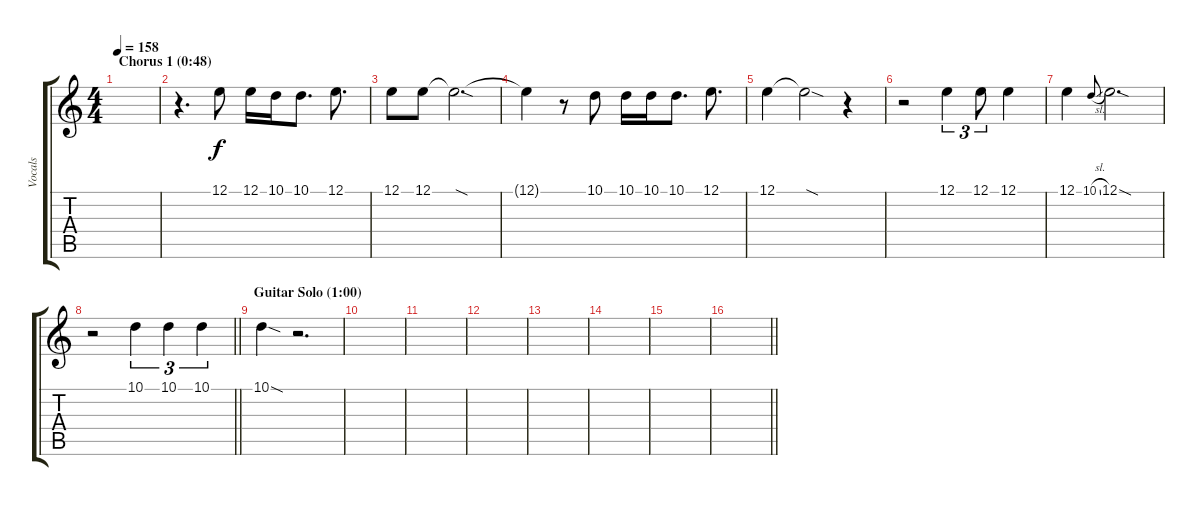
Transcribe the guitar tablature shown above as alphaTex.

\track ("Vocals" "Vocals") {instrument lead2sawtooth}
\staff {score tabs}
\tuning (E4 B3 G3 D3 A2 E2) {hide}
\ts (4 4)
\section ("" "Chorus 1 (0:48)")
\tempo 158
\clef g2
\ks c
|
r.4{d} 12.1.8 12.1.16 10.1.16 10.1.8{d} 12.1.8{d} |
12.1.8 12.1.8 12.1{sod t}.2{d} |
12.1{t}.4 r.8 10.1.8 10.1.16 10.1.16 10.1.8{d} 12.1.8{d} |
12.1.4 12.1{sod t}.2 r.4 |
r.2 12.1.4{tu (3 2)} 12.1.8{tu (3 2)} 12.1.4 |
12.1.4 10.1{sl}.8{gr onbeat} 12.1{sod}.2{d} |
\barLineRight lightlight
r.2 10.1.4{tu (3 2)} 10.1.4{tu (3 2)} 10.1.4{tu (3 2)} |
\section ("" "Guitar Solo (1:00)")
10.1{sod}.4 r.2{d} |
|
|
|
|
|
|
\barLineRight lightlight
